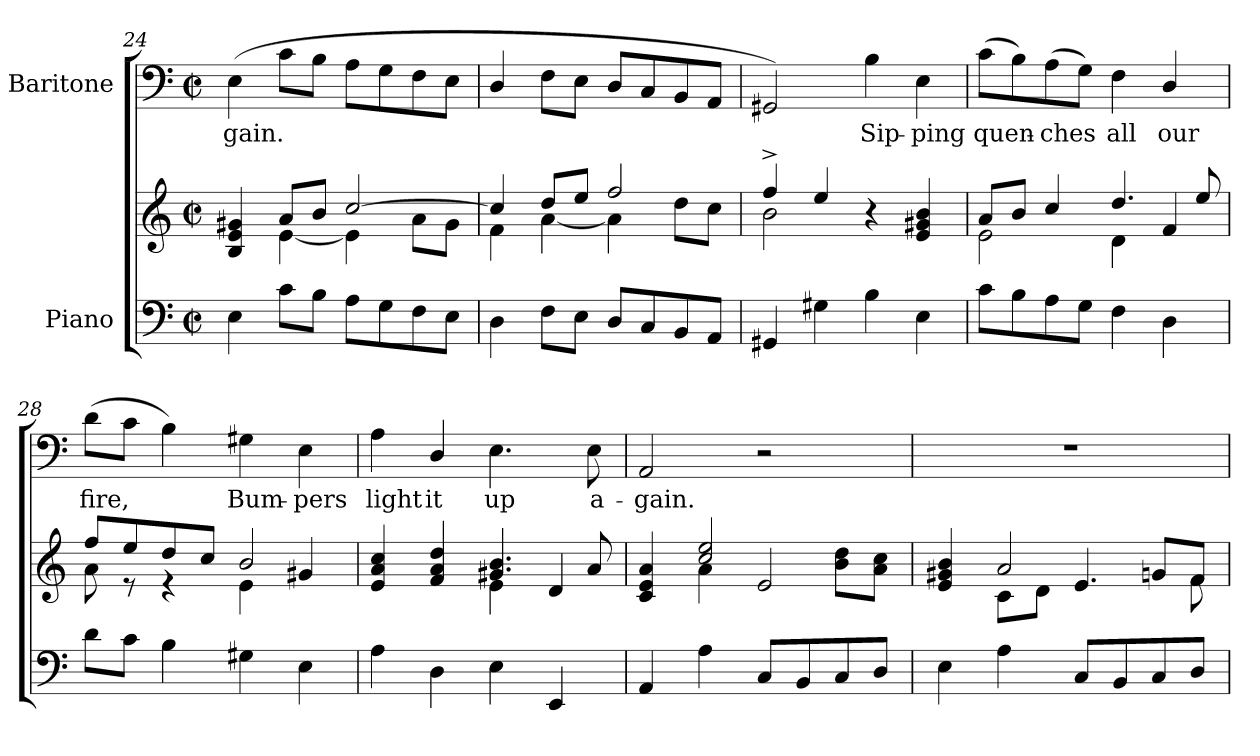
**kern	**kern	**kern	**text
*part2	*part2	*part1	*part1
*staff3	*staff2	*staff1	*staff1
*I"Piano	*	*I"Baritone	*
*clefF4	*clefG2	*clefF4	*
*k[]	*k[]	*k[]	*
*C:	*C:	*C:	*
*M2/2	*M2/2	*M2/2	*
*met(c|)	*met(c|)	*met(c|)	*
=24	=24	=24	=24
*	*^	*	*
!	!	!	!	!LO:LY:b:color=#000000
4Ei\	4Bi/ 4ei 4g#Xi	4ryy	(4Ei\	-gain.
8ci\L	8ai/L	[4ei\	8ci\L	.
8Bi\J	8bi/J	.	8Bi\J	.
8Ai\L	[2cci/	4ei\]	8Ai\L	.
8Gi\	.	.	8Gi\	.
8Fi\	.	8ai\L	8Fi\	.
8Ei\J	.	8g#i\J	8Ei\J	.
=25	=25	=25	=25	=25
4Di\	4cci/]	4fi\	4Di/	.
8Fi\L	8ddi/L	[4ai\	8Fi\L	.
8Ei\J	8eei/J	.	8Ei\J	.
8Di/L	2ffi/	4ai\]	8Di/L	.
8Ci/	.	.	8Ci/	.
8BBi/	.	8ddi\L	8BBi/	.
8AAi/J	.	8cci\J	8AAi/J	.
!!LO:LB:g=z
=26	=26	=26	=26	=26
4GG#Xi/	4ff^i/	2bi\	2GG#Xi/)	.
4G#Xi\	4eei/	.	.	.
!	!	!	!	!LO:LY:b:color=#000000
4Bi\	4r	2ryy	4Bi\	Sip-
!	!	!	!	!LO:LY:b:color=#000000
4Ei\	4ei/ 4g#Xi 4bi	.	4Ei\	-ping
=27	=27	=27	=27	=27
!	!	!	!	!LO:LY:b:color=#000000
8ci\L	8ai/L	2ei\	(8ci\L	quen-
8Bi\	8bi/J	.	8Bi\)	.
!	!	!	!	!LO:LY:b:color=#000000
8Ai\	4cci/	.	(8Ai\	-ches
8Gi\J	.	.	8Gi\J)	.
!	!	!	!	!LO:LY:b:color=#000000
4Fi\	4.ddi/	4di\	4Fi\	all
!	!	!	!	!LO:LY:b:color=#000000
4Di\	.	4fi/	4Di/	our
.	8eei/	.	.	.
=28	=28	=28	=28	=28
!	!	!	!	!LO:LY:b:color=#000000
8di\L	8ffi/L	8ai\	(8di\L	fire,
8ci\J	8eei/	8r	8ci\J	.
4Bi\	8ddi/	4r	4Bi\)	.
.	8cci/J	.	.	.
!	!	!	!	!LO:LY:b:color=#000000
4G#Xi\	2bi/	4ei\	4G#Xi\	Bum-
!	!	!	!	!LO:LY:b:color=#000000
4Ei\	.	4g#Xi/	4Ei\	-pers
=29	=29	=29	=29	=29
!	!	!	!	!LO:LY:b:color=#000000
4Ai\	4ei/ 4ai 4cci	2ryy	4Ai\	light
!	!	!	!	!LO:LY:b:color=#000000
4Di\	4fi/ 4ai 4ddi	.	4Di/	it
!	!	!	!	!LO:LY:b:color=#000000
4Ei\	4.g#Xi/ 4.bi	4ei\	4.Ei\	up
4EEi/	.	4di/	.	.
!	!	!	!	!LO:LY:b:color=#000000
.	8ai/	.	8Ei\	a-
=30	=30	=30	=30	=30
!	!	!	!	!LO:LY:b:color=#000000
4AAi/	4ci/ 4ei 4ai	4ryy	2AAi/	-gain.
4Ai\	2cci/ 2eei	4ai\	.	.
8Ci/L	.	2ei/	2r	.
8BBi/	.	.	.	.
8Ci/	8bi\ 8ddi\L	.	.	.
8Di/J	8ai\ 8cci\J	.	.	.
!!LO:LB:g=z
=31	=31	=31	=31	=31
4Ei\	4ei/ 4g#Xi 4bi	4ryy	1r	.
4Ai\	2ai/	8ci\L	.	.
.	.	8di\J	.	.
8Ci/L	.	4.ei/	.	.
8BBi/	.	.	.	.
8Ci/	8gni/L	.	.	.
8Di/J	8fi/J	8fi\	.	.
*	*v	*v	*	*
=	=	=	=
*-	*-	*-	*-
